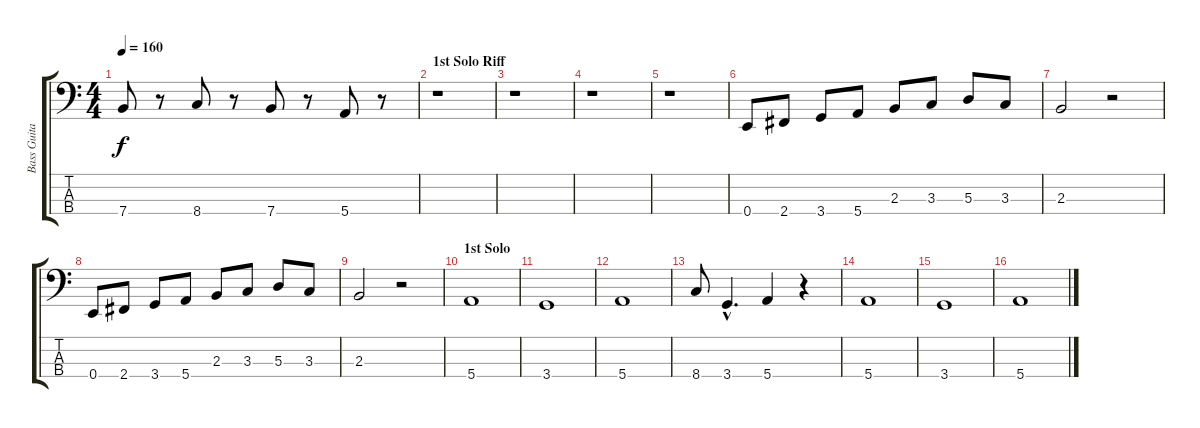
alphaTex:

\track ("Bass Guitar" "Bass Guita") {instrument electricbassfinger}
\staff {score tabs}
\tuning (G2 D2 A1 E1) {hide}
\ts (4 4)
\tempo 160
\clef f4
\ks c
7.4.8{dy f} r.8 8.4.8 r.8 7.4.8 r.8 5.4.8 r.8 |
\section ("" "1st Solo Riff")
r.1 |
r.1 |
r.1 |
r.1 |
0.4.8 2.4.8 3.4.8 5.4.8 2.3.8 3.3.8 5.3.8 3.3.8 |
2.3.2 r.2 |
0.4.8 2.4.8 3.4.8 5.4.8 2.3.8 3.3.8 5.3.8 3.3.8 |
2.3.2 r.2 |
\section ("" "1st Solo")
5.4.1 |
3.4.1 |
5.4.1 |
8.4.8 3.4{hac}.4{d} 5.4.4 r.4 |
5.4.1 |
3.4.1 |
5.4.1
